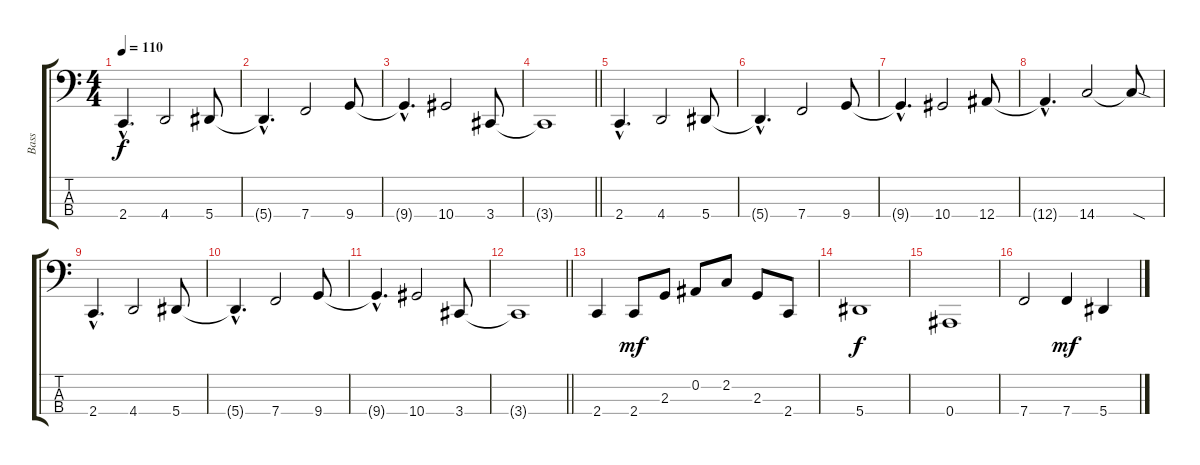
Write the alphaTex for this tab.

\track ("Bass" "Bass") {instrument electricbassfinger}
\staff {score tabs}
\tuning (Eb2 Bb1 F1 Bb0) {hide}
\ts (4 4)
\tempo 110
\clef f4
\ks c
2.4{hac}.4{d dy f} 4.4.2 5.4.8 |
5.4{hac t}.4{d} 7.4.2 9.4.8 |
9.4{hac t}.4{d} 10.4.2 3.4.8 |
\barLineRight lightlight
3.4{t}.1 |
2.4{hac}.4{d} 4.4.2 5.4.8 |
5.4{hac t}.4{d} 7.4.2 9.4.8 |
9.4{hac t}.4{d} 10.4.2 12.4.8 |
12.4{hac t}.4{d} 14.4.2 14.4{sod t}.8 |
2.4{hac}.4{d} 4.4.2 5.4.8 |
5.4{hac t}.4{d} 7.4.2 9.4.8 |
9.4{hac t}.4{d} 10.4.2 3.4.8 |
\barLineRight lightlight
3.4{t}.1 |
2.4.4 2.4.8{dy mf} 2.3.8 0.2.8 2.2.8 2.3.8 2.4.8 |
5.4.1{dy f} |
0.4.1 |
7.4.2 7.4.4{dy mf} 5.4.4
